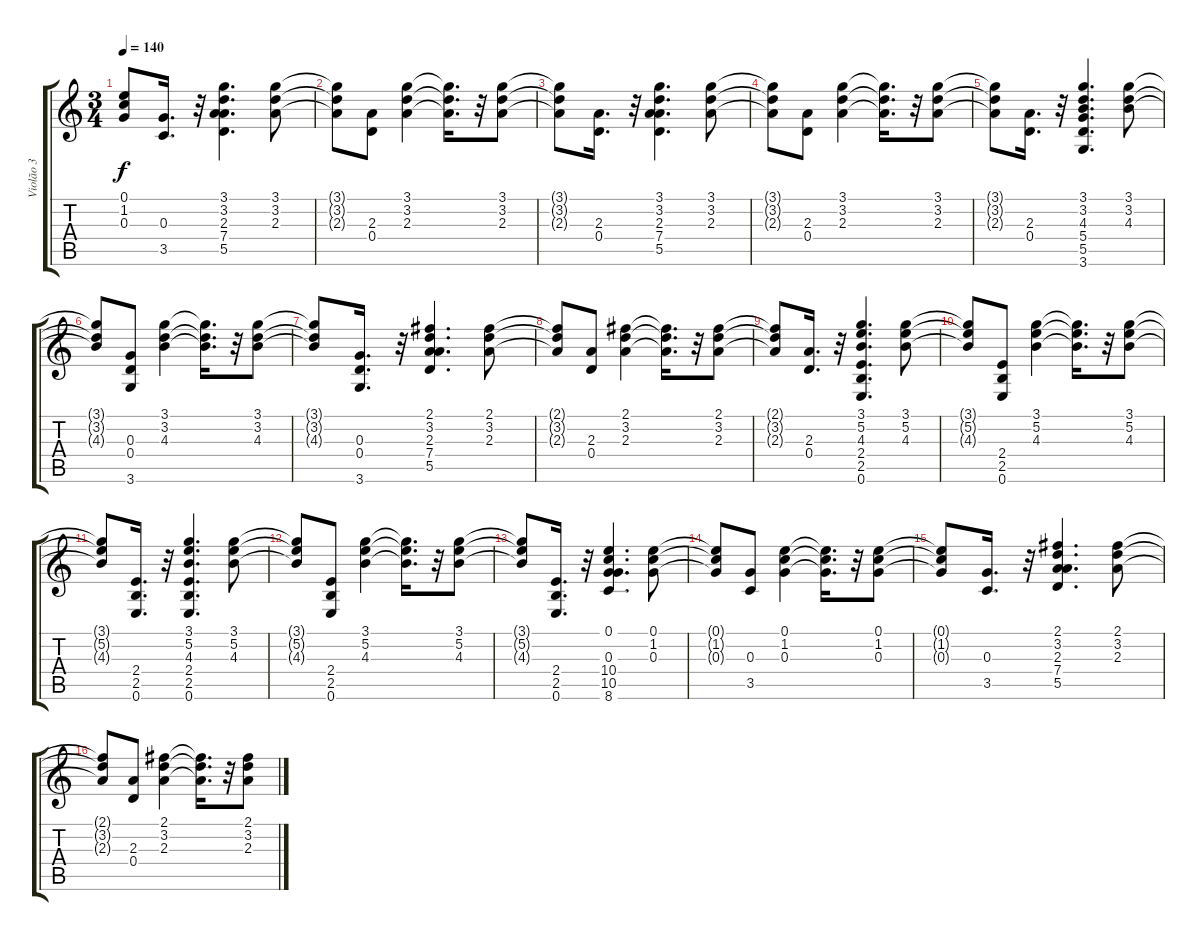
\track ("Violão 3" "Violão 3") {instrument acousticguitarnylon}
\staff {score tabs}
\tuning (E4 B3 G3 D3 A2 E2) {hide}
\ts (3 4)
\tempo 140
\clef g2
\ks c
(0.1{t} 1.2{t} 0.3{t}).8{dy f} (0.3 3.5).16{d} r.32 (3.1 3.2 2.3 7.4 5.5).4{d} (3.1 3.2 2.3).8 |
(3.1{t} 3.2{t} 2.3{t}).8 (2.3 0.4).8 (3.1 3.2 2.3).4 (3.1{t} 3.2{t} 2.3{t}).16{d} r.32 (3.1 3.2 2.3).8 |
(3.1{t} 3.2{t} 2.3{t}).8 (2.3 0.4).16{d} r.32 (3.1 3.2 2.3 7.4 5.5).4{d} (3.1 3.2 2.3).8 |
(3.1{t} 3.2{t} 2.3{t}).8 (2.3 0.4).8 (3.1 3.2 2.3).4 (3.1{t} 3.2{t} 2.3{t}).16{d} r.32 (3.1 3.2 2.3).8 |
(3.1{t} 3.2{t} 2.3{t}).8 (2.3 0.4).16{d} r.32 (3.1 3.2 4.3 5.4 5.5 3.6).4{d} (3.1 3.2 4.3).8 |
(3.1{t} 3.2{t} 4.3{t}).8 (0.3 0.4 3.6).8 (3.1 3.2 4.3).4 (3.1{t} 3.2{t} 4.3{t}).16{d} r.32 (3.1 3.2 4.3).8 |
(3.1{t} 3.2{t} 4.3{t}).8 (0.3 0.4 3.6).16{d} r.32 (2.1 3.2 2.3 7.4 5.5).4{d} (2.1 3.2 2.3).8 |
(2.1{t} 3.2{t} 2.3{t}).8 (2.3 0.4).8 (2.1 3.2 2.3).4 (2.1{t} 3.2{t} 2.3{t}).16{d} r.32 (2.1 3.2 2.3).8 |
(2.1{t} 3.2{t} 2.3{t}).8 (2.3 0.4).16{d} r.32 (3.1 5.2 4.3 2.4 2.5 0.6).4{d} (3.1 5.2 4.3).8 |
(3.1{t} 5.2{t} 4.3{t}).8 (2.4 2.5 0.6).8 (3.1 5.2 4.3).4 (3.1{t} 5.2{t} 4.3{t}).16{d} r.32 (3.1 5.2 4.3).8 |
(3.1{t} 5.2{t} 4.3{t}).8 (2.4 2.5 0.6).16{d} r.32 (3.1 5.2 4.3 2.4 2.5 0.6).4{d} (3.1 5.2 4.3).8 |
(3.1{t} 5.2{t} 4.3{t}).8 (2.4 2.5 0.6).8 (3.1 5.2 4.3).4 (3.1{t} 5.2{t} 4.3{t}).16{d} r.32 (3.1 5.2 4.3).8 |
(3.1{t} 5.2{t} 4.3{t}).8 (2.4 2.5 0.6).16{d} r.32 (0.1 0.3 10.4 10.5 8.6).4{d} (0.1 1.2 0.3).8 |
(0.1{t} 1.2{t} 0.3{t}).8 (0.3 3.5).8 (0.1 1.2 0.3).4 (0.1{t} 1.2{t} 0.3{t}).16{d} r.32 (0.1 1.2 0.3).8 |
(0.1{t} 1.2{t} 0.3{t}).8 (0.3 3.5).16{d} r.32 (2.1 3.2 2.3 7.4 5.5).4{d} (2.1 3.2 2.3).8 |
(2.1{t} 3.2{t} 2.3{t}).8 (2.3 0.4).8 (2.1 3.2 2.3).4 (2.1{t} 3.2{t} 2.3{t}).16{d} r.32 (2.1 3.2 2.3).8
